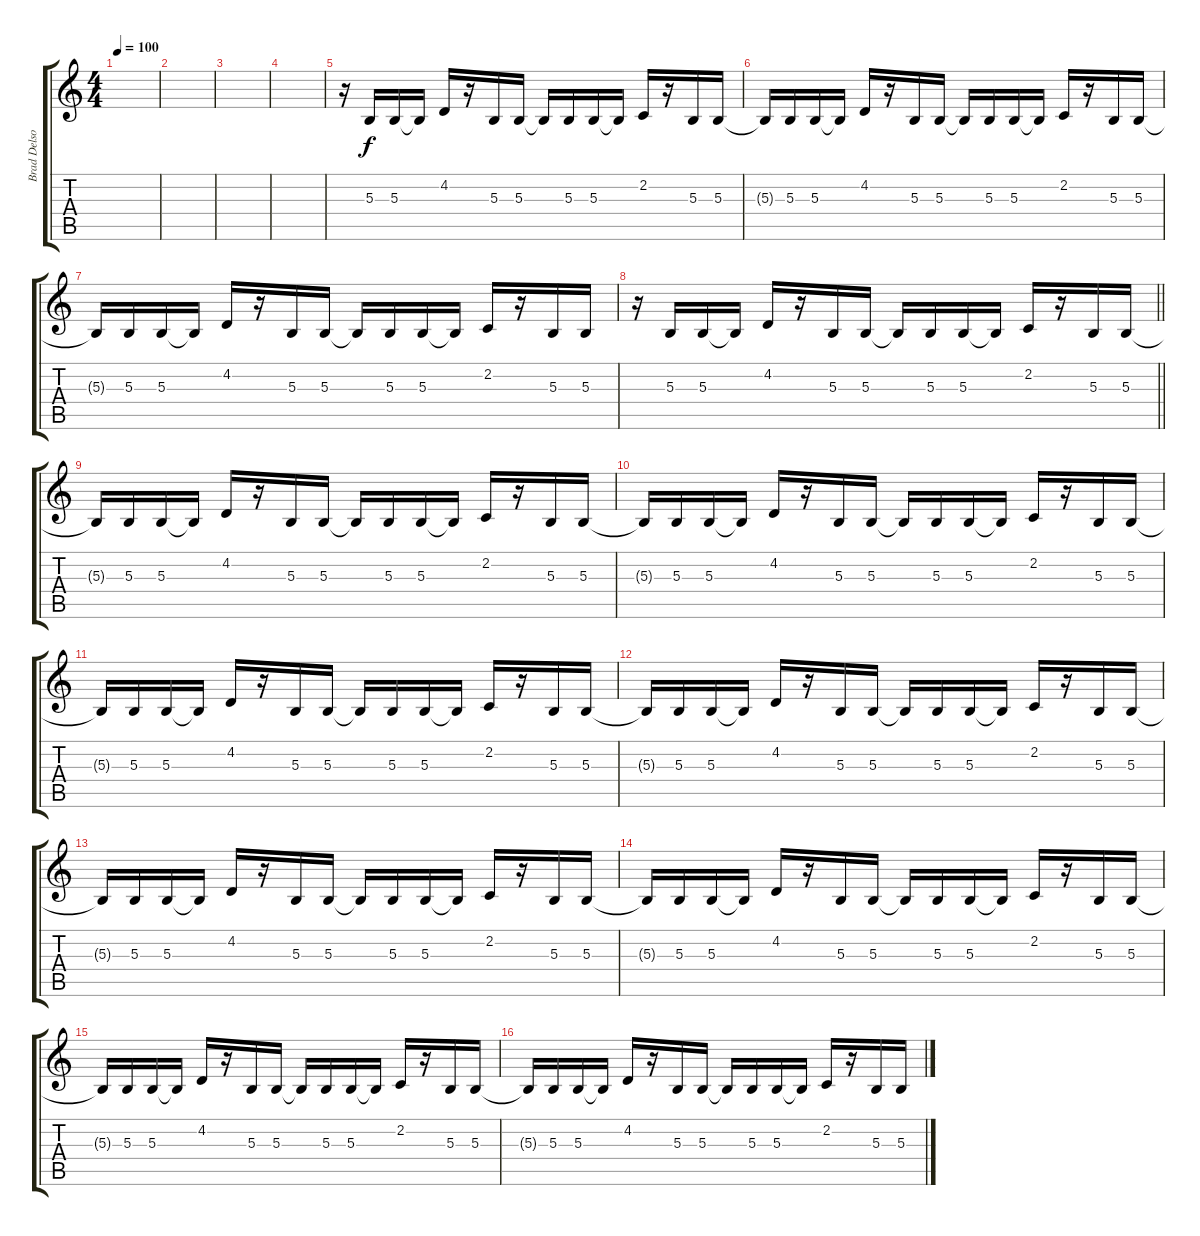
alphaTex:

\track ("Brad Delson (Effect)" "Brad Delso") {instrument tremolostrings}
\staff {score tabs}
\tuning (Eb4 Bb3 Gb3 Db3 Ab2 Db2) {hide}
\ts (4 4)
\tempo 100
\clef g2
\ks c
|
|
|
|
r.16 5.3.16 5.3.16 5.3{t}.16 4.2.16 r.16 5.3.16 5.3.16 5.3{t}.16 5.3.16 5.3.16 5.3{t}.16 2.2.16 r.16 5.3.16 5.3.16 |
5.3{t}.16 5.3.16 5.3.16 5.3{t}.16 4.2.16 r.16 5.3.16 5.3.16 5.3{t}.16 5.3.16 5.3.16 5.3{t}.16 2.2.16 r.16 5.3.16 5.3.16 |
5.3{t}.16 5.3.16 5.3.16 5.3{t}.16 4.2.16 r.16 5.3.16 5.3.16 5.3{t}.16 5.3.16 5.3.16 5.3{t}.16 2.2.16 r.16 5.3.16 5.3.16 |
\barLineRight lightlight
r.16 5.3.16 5.3.16 5.3{t}.16 4.2.16 r.16 5.3.16 5.3.16 5.3{t}.16 5.3.16 5.3.16 5.3{t}.16 2.2.16 r.16 5.3.16 5.3.16 |
5.3{t}.16 5.3.16 5.3.16 5.3{t}.16 4.2.16 r.16 5.3.16 5.3.16 5.3{t}.16 5.3.16 5.3.16 5.3{t}.16 2.2.16 r.16 5.3.16 5.3.16 |
5.3{t}.16 5.3.16 5.3.16 5.3{t}.16 4.2.16 r.16 5.3.16 5.3.16 5.3{t}.16 5.3.16 5.3.16 5.3{t}.16 2.2.16 r.16 5.3.16 5.3.16 |
5.3{t}.16 5.3.16 5.3.16 5.3{t}.16 4.2.16 r.16 5.3.16 5.3.16 5.3{t}.16 5.3.16 5.3.16 5.3{t}.16 2.2.16 r.16 5.3.16 5.3.16 |
5.3{t}.16 5.3.16 5.3.16 5.3{t}.16 4.2.16 r.16 5.3.16 5.3.16 5.3{t}.16 5.3.16 5.3.16 5.3{t}.16 2.2.16 r.16 5.3.16 5.3.16 |
5.3{t}.16 5.3.16 5.3.16 5.3{t}.16 4.2.16 r.16 5.3.16 5.3.16 5.3{t}.16 5.3.16 5.3.16 5.3{t}.16 2.2.16 r.16 5.3.16 5.3.16 |
5.3{t}.16 5.3.16 5.3.16 5.3{t}.16 4.2.16 r.16 5.3.16 5.3.16 5.3{t}.16 5.3.16 5.3.16 5.3{t}.16 2.2.16 r.16 5.3.16 5.3.16 |
5.3{t}.16 5.3.16 5.3.16 5.3{t}.16 4.2.16 r.16 5.3.16 5.3.16 5.3{t}.16 5.3.16 5.3.16 5.3{t}.16 2.2.16 r.16 5.3.16 5.3.16 |
5.3{t}.16 5.3.16 5.3.16 5.3{t}.16 4.2.16 r.16 5.3.16 5.3.16 5.3{t}.16 5.3.16 5.3.16 5.3{t}.16 2.2.16 r.16 5.3.16 5.3.16
